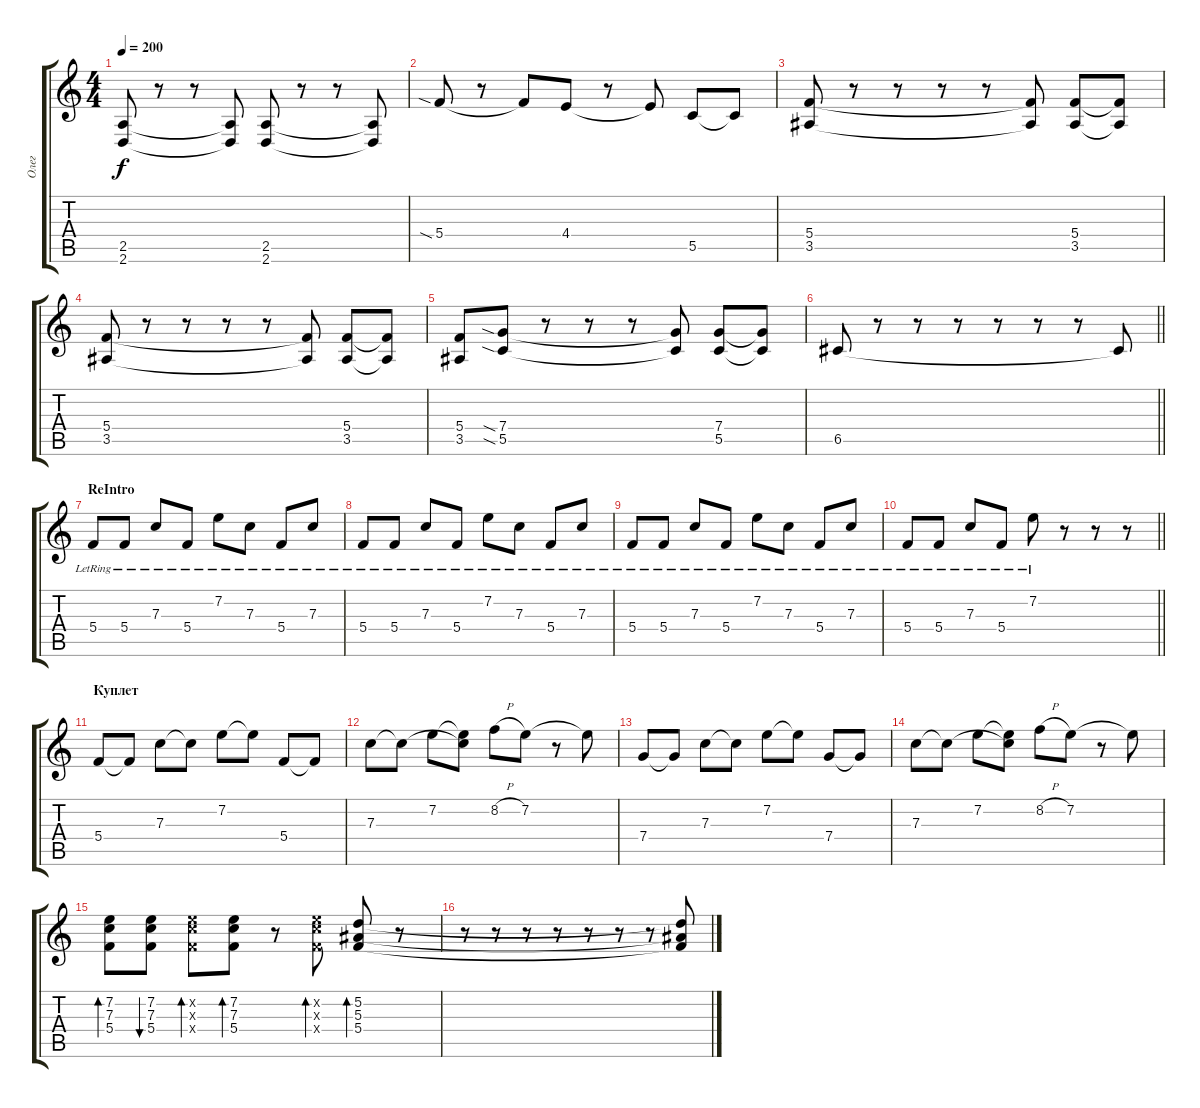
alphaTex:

\track ("Олег" "Олег") {instrument distortionguitar}
\staff {score tabs}
\tuning (D4 A3 F3 C3 G2 C2) {hide}
\ts (4 4)
\tempo 200
\clef g2
\ks c
(2.5 2.6).8{dy f} r.8 r.8 (2.5{t} 2.6{t}).8 (2.5 2.6).8 r.8 r.8 (2.5{t} 2.6{t}).8 |
5.4{sia}.8 r.8 5.4{t}.8 4.4.8 r.8 4.4{t}.8 5.5.8 5.5{t}.8 |
(5.4 3.5).8 r.8 r.8 r.8 r.8 (5.4{t} 3.5{t}).8 (5.4 3.5).8 (5.4{t} 3.5{t}).8 |
(5.4 3.5).8 r.8 r.8 r.8 r.8 (5.4{t} 3.5{t}).8 (5.4 3.5).8 (5.4{t} 3.5{t}).8 |
(5.4 3.5).8 (7.4{sia} 5.5{sia}).8 r.8 r.8 r.8 (7.4{t} 5.5{t}).8 (7.4 5.5).8 (7.4{t} 5.5{t}).8 |
\barLineRight lightlight
6.5.8 r.8 r.8 r.8 r.8 r.8 r.8 6.5{t}.8 |
\section ("" "ReIntro")
5.4{lr}.8{instrument electricguitarjazz} 5.4{lr}.8 7.3{lr}.8 5.4{lr}.8 7.2{lr}.8 7.3{lr}.8 5.4{lr}.8 7.3{lr}.8 |
5.4{lr}.8 5.4{lr}.8 7.3{lr}.8 5.4{lr}.8 7.2{lr}.8 7.3{lr}.8 5.4{lr}.8 7.3{lr}.8 |
5.4{lr}.8 5.4{lr}.8 7.3{lr}.8 5.4{lr}.8 7.2{lr}.8 7.3{lr}.8 5.4{lr}.8 7.3{lr}.8 |
\barLineRight lightlight
5.4{lr}.8 5.4{lr}.8 7.3{lr}.8 5.4{lr}.8 7.2{lr}.8 r.8 r.8 r.8 |
\section ("" "Куплет")
5.4.8 5.4{t}.8 7.3.8 7.3{t}.8 7.2.8 7.2{t}.8 5.4.8 5.4{t}.8 |
7.3.8 7.3{t}.8 7.2.8 (7.2{t} 7.3{t}).8 8.2{h}.8 7.2.8 r.8 7.2{t}.8 |
7.4.8 7.4{t}.8 7.3.8 7.3{t}.8 7.2.8 7.2{t}.8 7.4.8 7.4{t}.8 |
7.3.8 7.3{t}.8 7.2.8 (7.2{t} 7.3{t}).8 8.2{h}.8 7.2.8 r.8 7.2{t}.8 |
(7.2 7.3 5.4).8{bd 60} (7.2 7.3 5.4).8{bu 60} (7.2{x} 7.3{x} 5.4{x}).8{bd 60} (7.2 7.3 5.4).8{bd 60} r.8 (7.2{x} 7.3{x} 5.4{x}).8{bd 60} (5.2 5.3 5.4).8{bd 60} r.8 |
r.8 r.8 r.8 r.8 r.8 r.8 r.8 (5.2{t} 5.3{t} 5.4{t}).8
